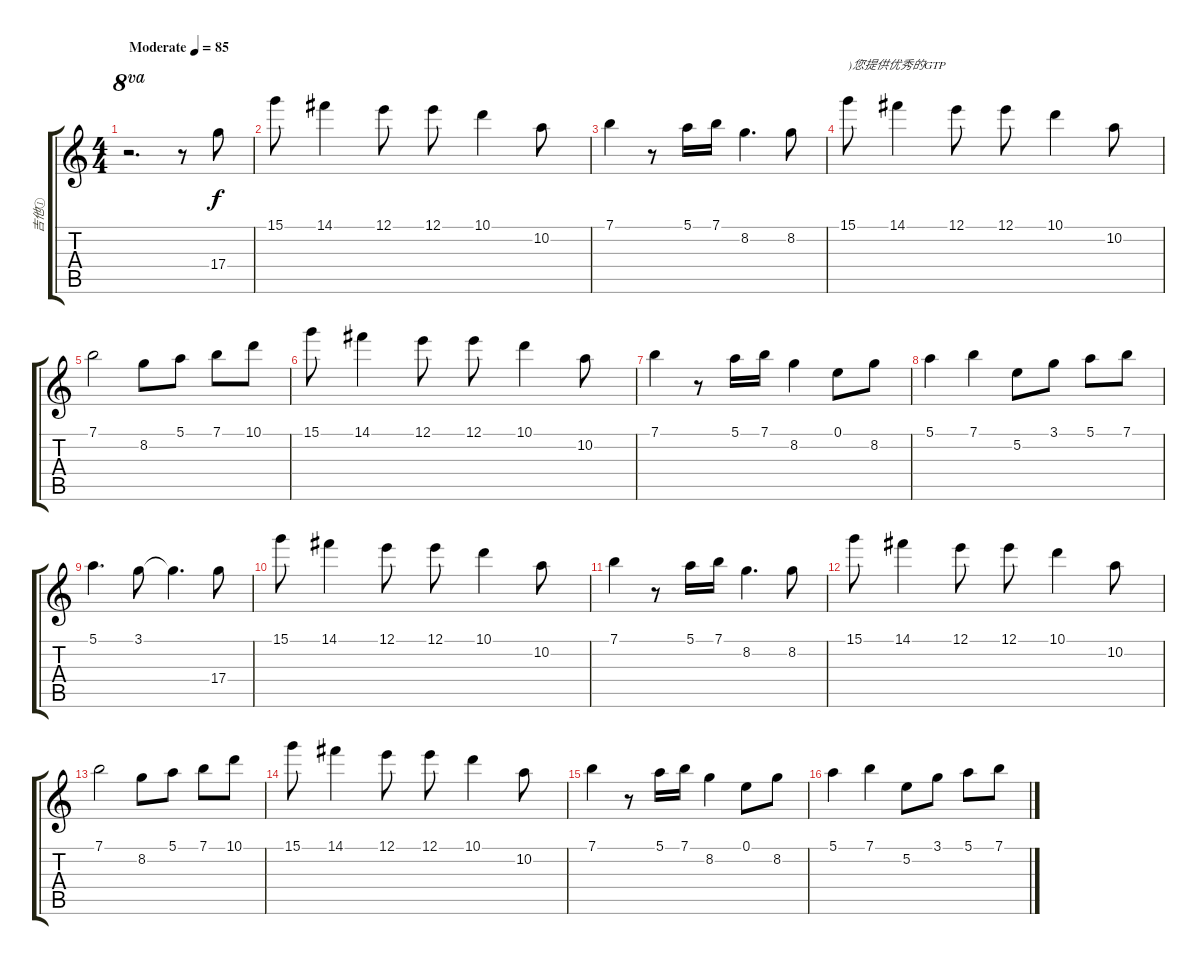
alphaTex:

\track ("吉他①" "吉他①") {instrument acousticguitarnylon}
\staff {score tabs}
\tuning (E4 B3 G3 D3 A2 E2) {hide}
\ts (4 4)
\tempo (85 "Moderate")
\clef g2
\ks c
r.2{d ot 8va dy f instrument acousticguitarnylon} r.8 17.4.8 |
15.1.8 14.1.4 12.1.8 12.1.8 10.1.4 10.2.8 |
7.1.4 r.8 5.1.16 7.1.16 8.2.4{d} 8.2.8 |
15.1.8{txt ")您提供优秀的GTP"} 14.1.4 12.1.8 12.1.8 10.1.4 10.2.8 |
7.1.2 8.2.8 5.1.8 7.1.8 10.1.8 |
15.1.8 14.1.4 12.1.8 12.1.8 10.1.4 10.2.8 |
7.1.4 r.8 5.1.16 7.1.16 8.2.4 0.1.8 8.2.8 |
5.1.4 7.1.4 5.2.8 3.1.8 5.1.8 7.1.8 |
5.1.4{d} 3.1.8 3.1{t}.4{d} 17.4.8 |
15.1.8 14.1.4 12.1.8 12.1.8 10.1.4 10.2.8 |
7.1.4 r.8 5.1.16 7.1.16 8.2.4{d} 8.2.8 |
15.1.8 14.1.4 12.1.8 12.1.8 10.1.4 10.2.8 |
7.1.2 8.2.8 5.1.8 7.1.8 10.1.8 |
15.1.8 14.1.4 12.1.8 12.1.8 10.1.4 10.2.8 |
7.1.4 r.8 5.1.16 7.1.16 8.2.4 0.1.8 8.2.8 |
5.1.4 7.1.4 5.2.8 3.1.8 5.1.8 7.1.8
